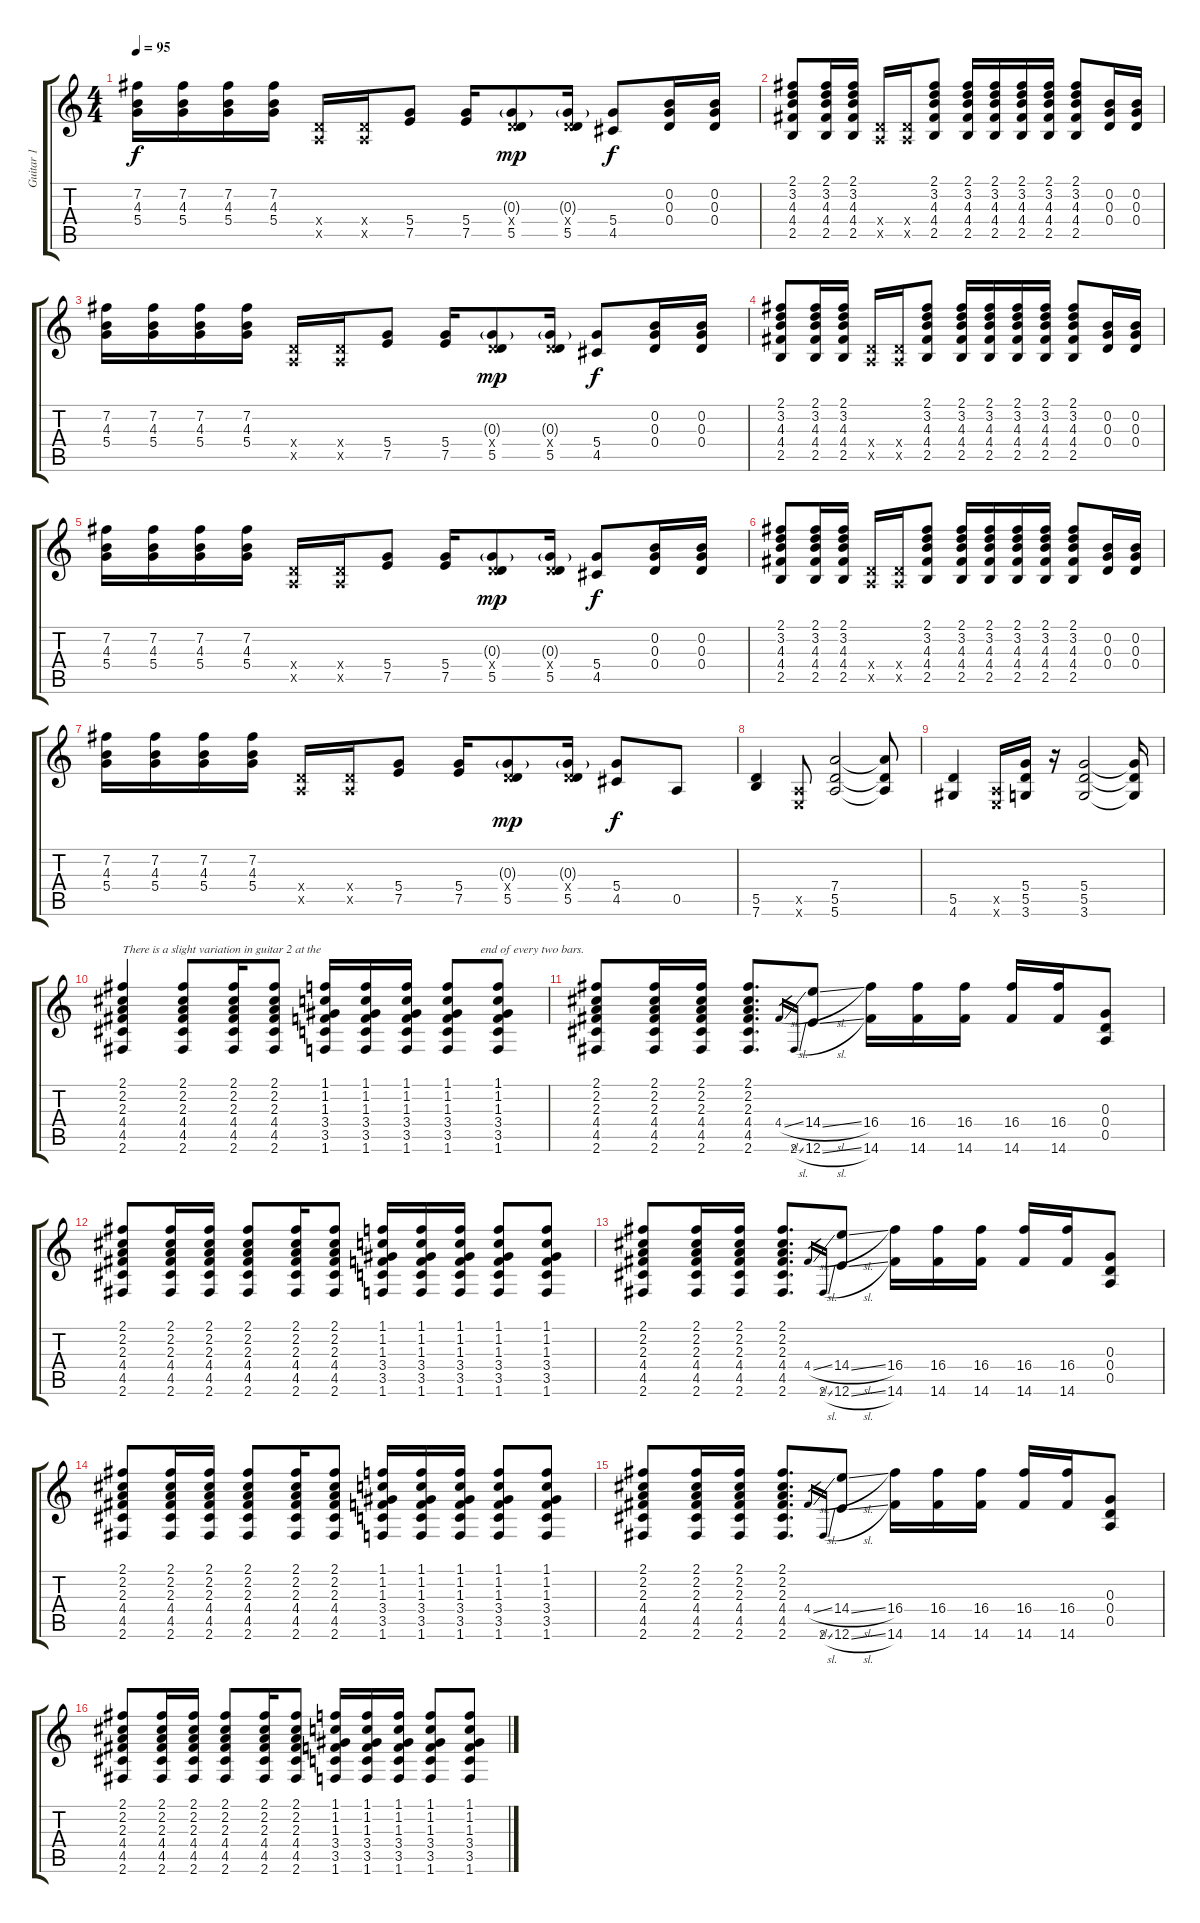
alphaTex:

\track ("Guitar 1" "Guitar 1") {instrument distortionguitar}
\staff {score tabs}
\tuning (E4 B3 G3 D3 A2 E2) {hide}
\ts (4 4)
\tempo 95
\clef g2
\ks c
(7.2 4.3 5.4).16{dy f} (7.2 4.3 5.4).16 (7.2 4.3 5.4).16 (7.2 4.3 5.4).16 (0.4{x} 0.5{x}).16 (0.4{x} 0.5{x}).16 (5.4 7.5).8 (5.4 7.5).16 (0.3{g} 0.4{x} 5.5).8{dy mp volume 15} (0.3{g} 0.4{x} 5.5).16 (5.4 4.5).8{dy f volume 12} (0.2 0.3 0.4).16 (0.2 0.3 0.4).16 |
(2.1 3.2 4.3 4.4 2.5).8 (2.1 3.2 4.3 4.4 2.5).16 (2.1 3.2 4.3 4.4 2.5).16 (0.4{x} 0.5{x}).16 (0.4{x} 0.5{x}).16 (2.1 3.2 4.3 4.4 2.5).8 (2.1 3.2 4.3 4.4 2.5).16 (2.1 3.2 4.3 4.4 2.5).16 (2.1 3.2 4.3 4.4 2.5).16 (2.1 3.2 4.3 4.4 2.5).16 (2.1 3.2 4.3 4.4 2.5).8 (0.2 0.3 0.4).16 (0.2 0.3 0.4).16 |
(7.2 4.3 5.4).16 (7.2 4.3 5.4).16 (7.2 4.3 5.4).16 (7.2 4.3 5.4).16 (0.4{x} 0.5{x}).16 (0.4{x} 0.5{x}).16 (5.4 7.5).8 (5.4 7.5).16 (0.3{g} 0.4{x} 5.5).8{dy mp volume 15} (0.3{g} 0.4{x} 5.5).16 (5.4 4.5).8{dy f volume 12} (0.2 0.3 0.4).16 (0.2 0.3 0.4).16 |
(2.1 3.2 4.3 4.4 2.5).8 (2.1 3.2 4.3 4.4 2.5).16 (2.1 3.2 4.3 4.4 2.5).16 (0.4{x} 0.5{x}).16 (0.4{x} 0.5{x}).16 (2.1 3.2 4.3 4.4 2.5).8 (2.1 3.2 4.3 4.4 2.5).16 (2.1 3.2 4.3 4.4 2.5).16 (2.1 3.2 4.3 4.4 2.5).16 (2.1 3.2 4.3 4.4 2.5).16 (2.1 3.2 4.3 4.4 2.5).8 (0.2 0.3 0.4).16 (0.2 0.3 0.4).16 |
(7.2 4.3 5.4).16 (7.2 4.3 5.4).16 (7.2 4.3 5.4).16 (7.2 4.3 5.4).16 (0.4{x} 0.5{x}).16 (0.4{x} 0.5{x}).16 (5.4 7.5).8 (5.4 7.5).16 (0.3{g} 0.4{x} 5.5).8{dy mp volume 15} (0.3{g} 0.4{x} 5.5).16 (5.4 4.5).8{dy f volume 12} (0.2 0.3 0.4).16 (0.2 0.3 0.4).16 |
(2.1 3.2 4.3 4.4 2.5).8 (2.1 3.2 4.3 4.4 2.5).16 (2.1 3.2 4.3 4.4 2.5).16 (0.4{x} 0.5{x}).16 (0.4{x} 0.5{x}).16 (2.1 3.2 4.3 4.4 2.5).8 (2.1 3.2 4.3 4.4 2.5).16 (2.1 3.2 4.3 4.4 2.5).16 (2.1 3.2 4.3 4.4 2.5).16 (2.1 3.2 4.3 4.4 2.5).16 (2.1 3.2 4.3 4.4 2.5).8 (0.2 0.3 0.4).16 (0.2 0.3 0.4).16 |
(7.2 4.3 5.4).16 (7.2 4.3 5.4).16 (7.2 4.3 5.4).16 (7.2 4.3 5.4).16 (0.4{x} 0.5{x}).16 (0.4{x} 0.5{x}).16 (5.4 7.5).8 (5.4 7.5).16 (0.3{g} 0.4{x} 5.5).8{dy mp volume 15} (0.3{g} 0.4{x} 5.5).16 (5.4 4.5).8{dy f volume 12} 0.5.8 |
(5.5 7.6).4{balance 11} (0.5{x} 0.6{x}).8 (7.4 5.5 5.6).2 (7.4{t} 5.5{t} 5.6{t}).8 |
(5.5 4.6).4 (0.5{x} 0.6{x}).16 (5.4 5.5 3.6).16 r.16 (5.4 5.5 3.6).2 (5.4{t} 5.5{t} 3.6{t}).16 |
(2.1 2.2 2.3 4.4 4.5 2.6).4{txt "There is a slight variation in guitar 2 at the" volume 10} (2.1 2.2 2.3 4.4 4.5 2.6).8 (2.1 2.2 2.3 4.4 4.5 2.6).16 (2.1 2.2 2.3 4.4 4.5 2.6).8 (1.1 1.2 1.3 3.4 3.5 1.6).16 (1.1 1.2 1.3 3.4 3.5 1.6).16 (1.1 1.2 1.3 3.4 3.5 1.6).16 (1.1 1.2 1.3 3.4 3.5 1.6).8{txt "           end of every two bars."} (1.1 1.2 1.3 3.4 3.5 1.6).8 |
(2.1 2.2 2.3 4.4 4.5 2.6).8 (2.1 2.2 2.3 4.4 4.5 2.6).16 (2.1 2.2 2.3 4.4 4.5 2.6).16 (2.1 2.2 2.3 4.4 4.5 2.6).8{d} 4.4{sl}.16{gr} 2.6{sl}.16{gr} (14.4{sl} 12.6{sl}).8 (16.4 14.6).16 (16.4 14.6).16 (16.4 14.6).16 (16.4 14.6).16 (16.4 14.6).16 (0.3 0.4 0.5).8 |
(2.1 2.2 2.3 4.4 4.5 2.6).8 (2.1 2.2 2.3 4.4 4.5 2.6).16 (2.1 2.2 2.3 4.4 4.5 2.6).16 (2.1 2.2 2.3 4.4 4.5 2.6).8 (2.1 2.2 2.3 4.4 4.5 2.6).16 (2.1 2.2 2.3 4.4 4.5 2.6).8 (1.1 1.2 1.3 3.4 3.5 1.6).16 (1.1 1.2 1.3 3.4 3.5 1.6).16 (1.1 1.2 1.3 3.4 3.5 1.6).16 (1.1 1.2 1.3 3.4 3.5 1.6).8 (1.1 1.2 1.3 3.4 3.5 1.6).8 |
(2.1 2.2 2.3 4.4 4.5 2.6).8 (2.1 2.2 2.3 4.4 4.5 2.6).16 (2.1 2.2 2.3 4.4 4.5 2.6).16 (2.1 2.2 2.3 4.4 4.5 2.6).8{d} 4.4{sl}.16{gr} 2.6{sl}.16{gr} (14.4{sl} 12.6{sl}).8 (16.4 14.6).16 (16.4 14.6).16 (16.4 14.6).16 (16.4 14.6).16 (16.4 14.6).16 (0.3 0.4 0.5).8 |
(2.1 2.2 2.3 4.4 4.5 2.6).8 (2.1 2.2 2.3 4.4 4.5 2.6).16 (2.1 2.2 2.3 4.4 4.5 2.6).16 (2.1 2.2 2.3 4.4 4.5 2.6).8 (2.1 2.2 2.3 4.4 4.5 2.6).16 (2.1 2.2 2.3 4.4 4.5 2.6).8 (1.1 1.2 1.3 3.4 3.5 1.6).16 (1.1 1.2 1.3 3.4 3.5 1.6).16 (1.1 1.2 1.3 3.4 3.5 1.6).16 (1.1 1.2 1.3 3.4 3.5 1.6).8 (1.1 1.2 1.3 3.4 3.5 1.6).8 |
(2.1 2.2 2.3 4.4 4.5 2.6).8 (2.1 2.2 2.3 4.4 4.5 2.6).16 (2.1 2.2 2.3 4.4 4.5 2.6).16 (2.1 2.2 2.3 4.4 4.5 2.6).8{d} 4.4{sl}.16{gr} 2.6{sl}.16{gr} (14.4{sl} 12.6{sl}).8 (16.4 14.6).16 (16.4 14.6).16 (16.4 14.6).16 (16.4 14.6).16 (16.4 14.6).16 (0.3 0.4 0.5).8 |
(2.1 2.2 2.3 4.4 4.5 2.6).8 (2.1 2.2 2.3 4.4 4.5 2.6).16 (2.1 2.2 2.3 4.4 4.5 2.6).16 (2.1 2.2 2.3 4.4 4.5 2.6).8 (2.1 2.2 2.3 4.4 4.5 2.6).16 (2.1 2.2 2.3 4.4 4.5 2.6).8 (1.1 1.2 1.3 3.4 3.5 1.6).16 (1.1 1.2 1.3 3.4 3.5 1.6).16 (1.1 1.2 1.3 3.4 3.5 1.6).16 (1.1 1.2 1.3 3.4 3.5 1.6).8 (1.1 1.2 1.3 3.4 3.5 1.6).8
